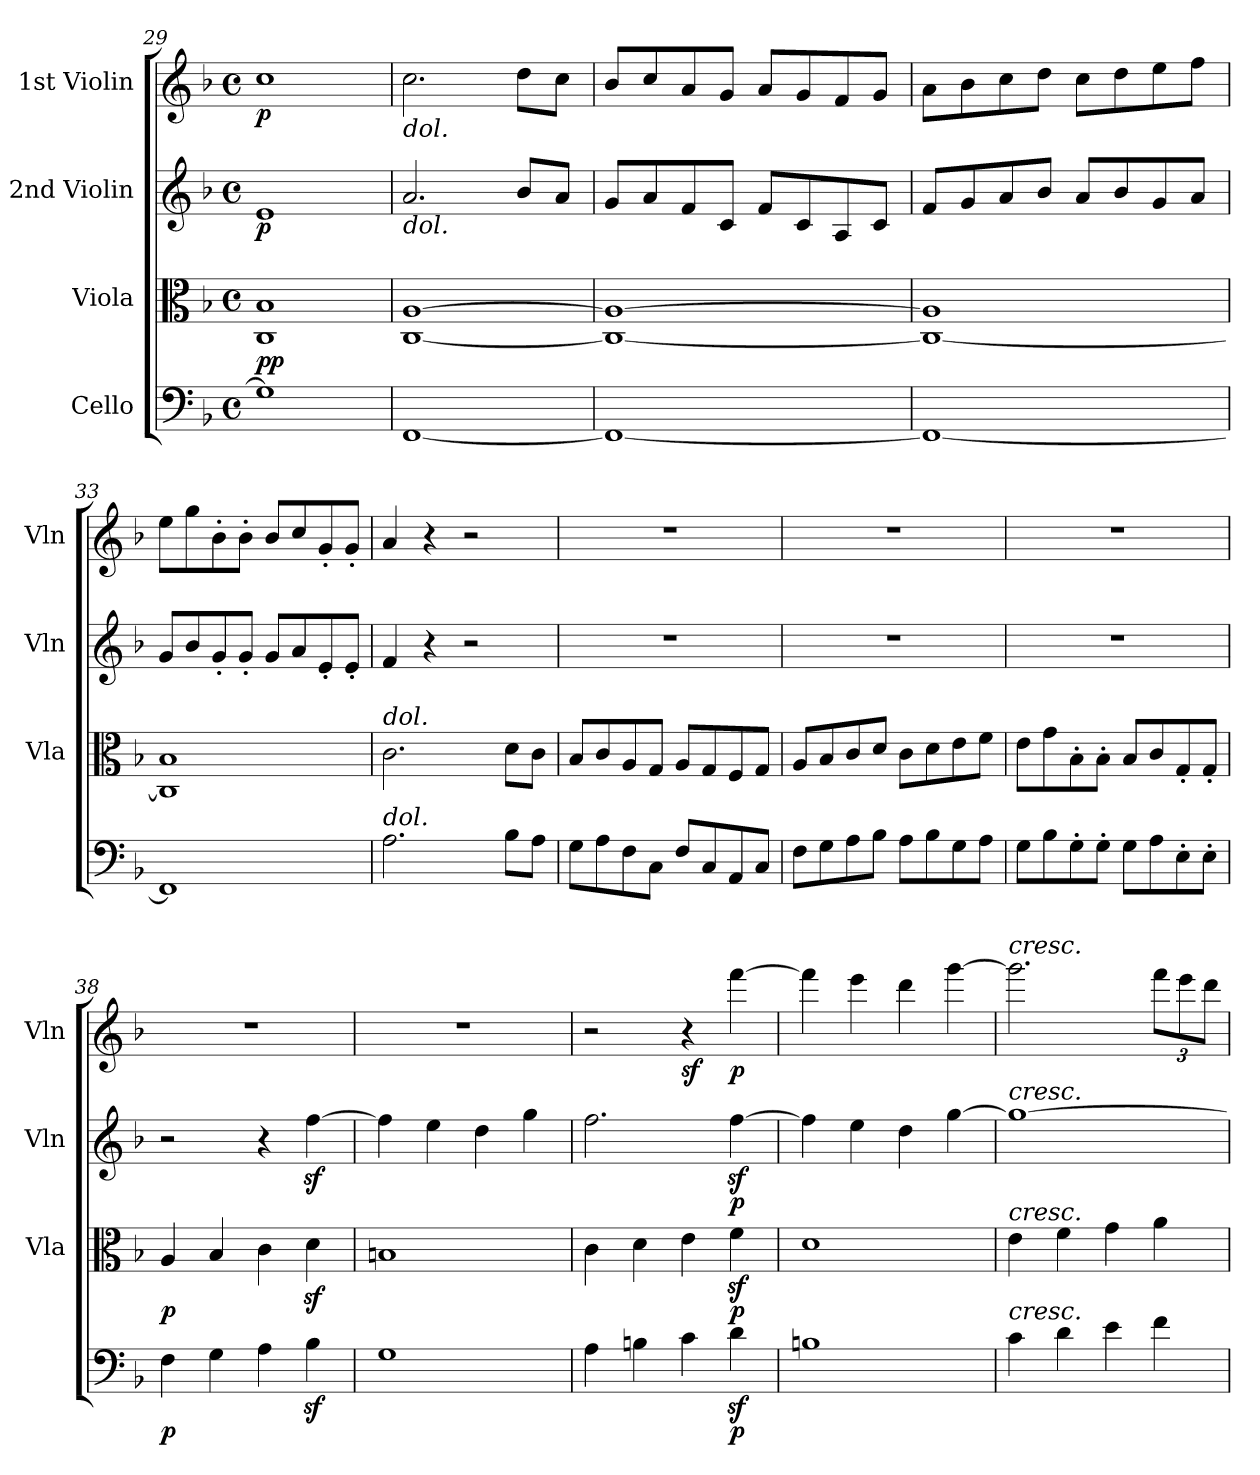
**kern	**dynam	**kern	**dynam	**kern	**dynam	**kern	**dynam
*part4	*part4	*part3	*part3	*part2	*part2	*part1	*part1
*staff4	*staff4	*staff3	*staff3	*staff2	*staff2	*staff1	*staff1
*I"Cello	*	*I"Viola	*	*I"2nd Violin	*	*I"1st Violin	*
*	*	*I'Vla	*	*I'Vln	*	*I'Vln	*
*clefF4	*	*clefC3	*	*clefG2	*	*clefG2	*
*k[b-]	*	*k[b-]	*	*k[b-]	*	*k[b-]	*
*M4/4	*	*M4/4	*	*M4/4	*	*M4/4	*
*met(c)	*	*met(c)	*	*met(c)	*	*met(c)	*
=29	=29	=29	=29	=29	=29	=29	=29
!	!LO:DY:b	!	!	!	!	!	!
!	!LO:DY:n=1:a	!	!	!	!LO:DY:b	!	!LO:DY:b
1G]	p p	1C 1B-	.	1e	p	1cc	p
=30	=30	=30	=30	=30	=30	=30	=30
!	!	!	!	!	!	!LO:TX:b:i:t=dol.	!
!	!	!	!	!LO:TX:b:i:t=dol.	!	!	!
[1FF	.	[1C [1A	.	2.a/	.	2.cc\	.
.	.	.	.	8b-/L	.	8dd\L	.
.	.	.	.	8a/J	.	8cc\J	.
=31	=31	=31	=31	=31	=31	=31	=31
1FF_	.	1C_ 1A_	.	8g/L	.	8b-/L	.
.	.	.	.	8a/	.	8cc/	.
.	.	.	.	8f/	.	8a/	.
.	.	.	.	8c/J	.	8g/J	.
.	.	.	.	8f/L	.	8a/L	.
.	.	.	.	8c/	.	8g/	.
.	.	.	.	8A/	.	8f/	.
.	.	.	.	8c/J	.	8g/J	.
=32	=32	=32	=32	=32	=32	=32	=32
1FF_	.	1C_ 1A]	.	8f/L	.	8a\L	.
.	.	.	.	8g/	.	8b-\	.
.	.	.	.	8a/	.	8cc\	.
.	.	.	.	8b-/J	.	8dd\J	.
.	.	.	.	8a/L	.	8cc\L	.
.	.	.	.	8b-/	.	8dd\	.
.	.	.	.	8g/	.	8ee\	.
.	.	.	.	8a/J	.	8ff\J	.
=33	=33	=33	=33	=33	=33	=33	=33
1FF]	.	1C] 1B-	.	8g/L	.	8ee\L	.
.	.	.	.	8b-/	.	8gg\	.
.	.	.	.	8g'/	.	8b-'\	.
.	.	.	.	8g'/J	.	8b-'\J	.
.	.	.	.	8g/L	.	8b-/L	.
.	.	.	.	8a/	.	8cc/	.
.	.	.	.	8e'/	.	8g'/	.
.	.	.	.	8e'/J	.	8g'/J	.
=34	=34	=34	=34	=34	=34	=34	=34
!	!	!LO:TX:a:i:t=dol.	!	!	!	!	!
!LO:TX:a:i:t=dol.	!	!	!	!	!	!	!
2.A\	.	2.c\	.	4f/	.	4a/	.
.	.	.	.	4r	.	4r	.
.	.	.	.	2r	.	2r	.
8B-\L	.	8d\L	.	.	.	.	.
8A\J	.	8c\J	.	.	.	.	.
=35	=35	=35	=35	=35	=35	=35	=35
8G\L	.	8B-/L	.	1r	.	1r	.
8A\	.	8c/	.	.	.	.	.
8F\	.	8A/	.	.	.	.	.
8C\J	.	8G/J	.	.	.	.	.
8F/L	.	8A/L	.	.	.	.	.
8C/	.	8G/	.	.	.	.	.
8AA/	.	8F/	.	.	.	.	.
8C/J	.	8G/J	.	.	.	.	.
=36	=36	=36	=36	=36	=36	=36	=36
8F\L	.	8A/L	.	1r	.	1r	.
8G\	.	8B-/	.	.	.	.	.
8A\	.	8c/	.	.	.	.	.
8B-\J	.	8d/J	.	.	.	.	.
8A\L	.	8c\L	.	.	.	.	.
8B-\	.	8d\	.	.	.	.	.
8G\	.	8e\	.	.	.	.	.
8A\J	.	8f\J	.	.	.	.	.
=37	=37	=37	=37	=37	=37	=37	=37
8G\L	.	8e\L	.	1r	.	1r	.
8B-\	.	8g\	.	.	.	.	.
8G'\	.	8B-'\	.	.	.	.	.
8G'\J	.	8B-'\J	.	.	.	.	.
8G\L	.	8B-/L	.	.	.	.	.
8A\	.	8c/	.	.	.	.	.
8E'\	.	8G'/	.	.	.	.	.
8E'\J	.	8G'/J	.	.	.	.	.
=38	=38	=38	=38	=38	=38	=38	=38
!	!LO:DY:b	!	!LO:DY:b	!	!	!	!
4F\	p	4A/	p	2r	.	1r	.
4G\	.	4B-/	.	.	.	.	.
4A\	.	4c\	.	4r	.	.	.
4B-z<\	.	4dz<\	.	[4ffz<\	.	.	.
=39	=39	=39	=39	=39	=39	=39	=39
1G	.	1Bn	.	4ff\]	.	1r	.
.	.	.	.	4ee\	.	.	.
.	.	.	.	4dd\	.	.	.
.	.	.	.	4gg\	.	.	.
=40	=40	=40	=40	=40	=40	=40	=40
4A\	.	4c\	.	2.ff\	.	2r	.
4Bn\	.	4d\	.	.	.	.	.
!	!	!	!	!	!	!	!LO:DY:b
4c\	.	4e\	.	.	.	4r	sf
!	!LO:DY:b	!	!LO:DY:b	!	!LO:DY:b	!	!LO:DY:b
4dz<\	p	4fz<\	p	[4ffz<\	p	[4fff\	p
=41	=41	=41	=41	=41	=41	=41	=41
1Bn	.	1d	.	4ff\]	.	4fff\]	.
.	.	.	.	4ee\	.	4eee\	.
.	.	.	.	4dd\	.	4ddd\	.
.	.	.	.	[4gg\	.	[4ggg\	.
=42	=42	=42	=42	=42	=42	=42	=42
!	!	!	!	!	!	!LO:TX:a:i:t=cresc.	!
!	!	!	!	!LO:TX:a:i:t=cresc.	!	!	!
!	!	!LO:TX:a:i:t=cresc.	!	!	!	!	!
!LO:TX:a:i:t=cresc.	!	!	!	!	!	!	!
4c\	.	4e\	.	1gg_	.	2.ggg\]	.
4d\	.	4f\	.	.	.	.	.
4e\	.	4g\	.	.	.	.	.
*	*	*	*	*	*	*Xbrackettup	*
4f\	.	4a\	.	.	.	12fff\L	.
.	.	.	.	.	.	12eee\	.
.	.	.	.	.	.	12ddd\J	.
=	=	=	=	=	=	=	=
*-	*-	*-	*-	*-	*-	*-	*-
